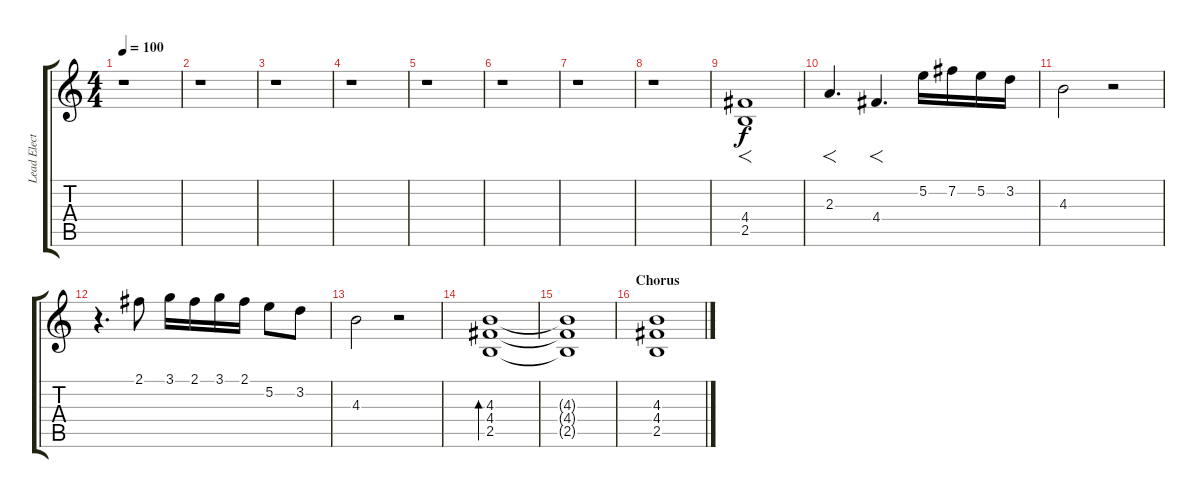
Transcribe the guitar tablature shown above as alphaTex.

\track ("Lead Electric Guitar (Solo)" "Lead Elect") {instrument overdrivenguitar}
\staff {score tabs}
\tuning (E4 B3 G3 D3 A2 E2) {hide}
\ts (4 4)
\tempo 100
\clef g2
\ks c
r.1{dy f} |
r.1 |
r.1 |
r.1 |
r.1 |
r.1 |
r.1 |
r.1 |
(4.4 2.5).1{f} |
2.3.4{f d} 4.4.4{f d} 5.2.16 7.2.16 5.2.16 3.2.16 |
4.3.2 r.2 |
r.4{d} 2.1.8 3.1.16 2.1.16 3.1.16 2.1.16 5.2.8 3.2.8 |
4.3.2 r.2 |
(4.3 4.4 2.5).1{bd 240} |
(4.3{t} 4.4{t} 2.5{t}).1 |
\section ("" "Chorus")
(4.3 4.4 2.5).1
